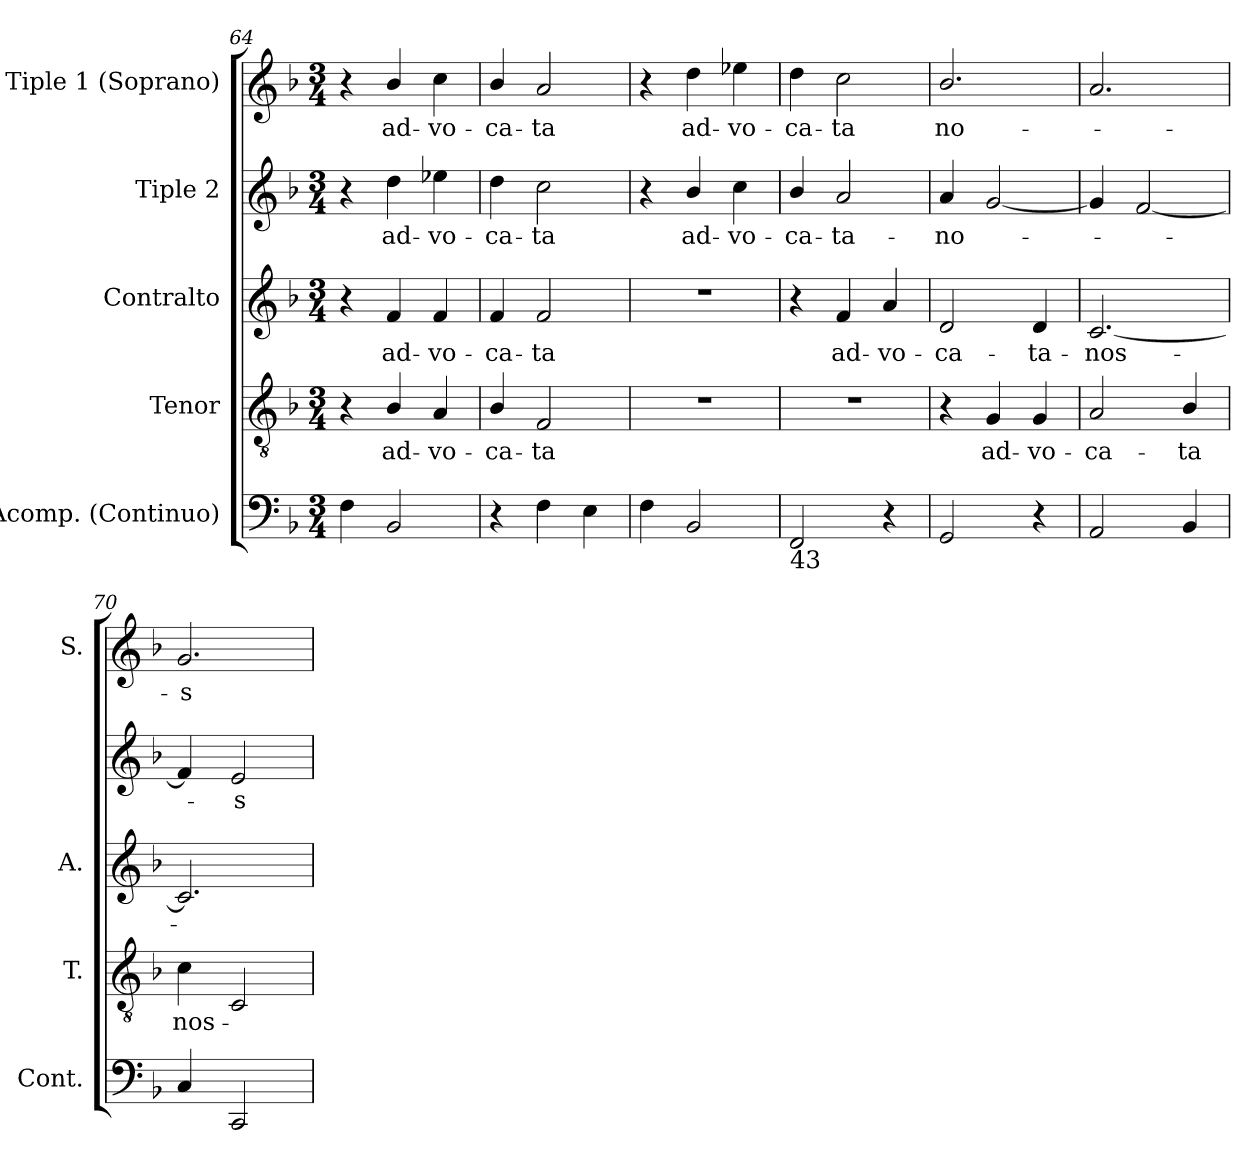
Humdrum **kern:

**kern	**kern	**text	**kern	**text	**kern	**text	**kern	**text
*part5	*part4	*part4	*part3	*part3	*part2	*part2	*part1	*part1
*staff5	*staff4	*staff4	*staff3	*staff3	*staff2	*staff2	*staff1	*staff1
*I"Acomp. (Continuo)	*I"Tenor	*	*I"Contralto	*	*I"Tiple 2	*	*I"Tiple 1 (Soprano)	*
*I'Cont.	*I'T.	*	*I'A.	*	*	*	*I'S.	*
!!LO:LB:g=z
*clefF4	*clefGv2	*	*clefG2	*	*clefG2	*	*clefG2	*
*	*ITrd7c12	*	*	*	*	*	*	*
*k[b-]	*k[b-]	*	*k[b-]	*	*k[b-]	*	*k[b-]	*
*F:	*F:	*	*F:	*	*F:	*	*F:	*
*M3/4	*M3/4	*	*M3/4	*	*M3/4	*	*M3/4	*
=64	=64	=64	=64	=64	=64	=64	=64	=64
4Fi\	4r	.	4r	.	4r	.	4r	.
!	!	!LO:LY:b:color=#000000	!	!	!	!	!	!
!	!	!	!	!LO:LY:b:color=#000000	!	!	!	!
!	!	!	!	!	!	!LO:LY:b:color=#000000	!	!
!	!	!	!	!	!	!	!	!LO:LY:b:color=#000000
2BB-i/	4BB-i/	ad-	4fi/	ad-	4ddi\	ad-	4b-i/	ad-
!	!	!LO:LY:b:color=#000000	!	!	!	!	!	!
!	!	!	!	!LO:LY:b:color=#000000	!	!	!	!
!	!	!	!	!	!	!LO:LY:b:color=#000000	!	!
!	!	!	!	!	!	!	!	!LO:LY:b:color=#000000
.	4AAi/	-vo-	4fi/	-vo-	4ee-Xi\	-vo-	4cci\	-vo-
=65	=65	=65	=65	=65	=65	=65	=65	=65
!	!	!LO:LY:b:color=#000000	!	!	!	!	!	!
!	!	!	!	!LO:LY:b:color=#000000	!	!	!	!
!	!	!	!	!	!	!LO:LY:b:color=#000000	!	!
!	!	!	!	!	!	!	!	!LO:LY:b:color=#000000
4r	4BB-i/	-ca-	4fi/	-ca-	4ddi\	-ca-	4b-i/	-ca-
!	!	!LO:LY:b:color=#000000	!	!	!	!	!	!
!	!	!	!	!LO:LY:b:color=#000000	!	!	!	!
!	!	!	!	!	!	!LO:LY:b:color=#000000	!	!
!	!	!	!	!	!	!	!	!LO:LY:b:color=#000000
4Fi\	2FFi/	-ta	2fi/	-ta	2cci\	-ta	2ai/	-ta
4Ei\	.	.	.	.	.	.	.	.
=66	=66	=66	=66	=66	=66	=66	=66	=66
!	!LO:N:vis=1	!	!LO:N:vis=1	!	!	!	!	!
4Fi\	2.r	.	2.r	.	4r	.	4r	.
!	!	!	!	!	!	!LO:LY:b:color=#000000	!	!
!	!	!	!	!	!	!	!	!LO:LY:b:color=#000000
2BB-i/	.	.	.	.	4b-i/	ad-	4ddi\	ad-
!	!	!	!	!	!	!LO:LY:b:color=#000000	!	!
!	!	!	!	!	!	!	!	!LO:LY:b:color=#000000
.	.	.	.	.	4cci\	-vo-	4ee-Xi\	-vo-
=67	=67	=67	=67	=67	=67	=67	=67	=67
!	!LO:N:vis=1	!	!	!	!	!	!	!
!	!	!	!	!	!	!LO:LY:b:color=#000000	!	!
!LO:TX:b:t=43	!	!	!	!	!	!	!	!
!	!	!	!	!	!	!	!	!LO:LY:b:color=#000000
2FFi/	2.r	.	4r	.	4b-i/	-ca-	4ddi\	-ca-
!	!	!	!	!LO:LY:b:color=#000000	!	!	!	!
!	!	!	!	!	!	!LO:LY:b:color=#000000	!	!
!	!	!	!	!	!	!	!	!LO:LY:b:color=#000000
.	.	.	4fi/	ad-	2ai/	-ta-	2cci\	-ta
!	!	!	!	!LO:LY:b:color=#000000	!	!	!	!
4r	.	.	4ai/	-vo-	.	.	.	.
=68	=68	=68	=68	=68	=68	=68	=68	=68
!	!	!	!	!LO:LY:b:color=#000000	!	!	!	!
!	!	!	!	!	!	!LO:LY:b:color=#000000	!	!
!	!	!	!	!	!	!	!	!LO:LY:b:color=#000000
2GGi/	4r	.	2di/	-ca-	4ai/	-no-	2.b-i/	no-
!	!	!LO:LY:b:color=#000000	!	!	!	!	!	!
.	4GGi/	ad-	.	.	[2gi/	.	.	.
!	!	!LO:LY:b:color=#000000	!	!	!	!	!	!
!	!	!	!	!LO:LY:b:color=#000000	!	!	!	!
4r	4GGi/	-vo-	4di/	-ta-	.	.	.	.
=69	=69	=69	=69	=69	=69	=69	=69	=69
!	!	!LO:LY:b:color=#000000	!	!	!	!	!	!
!	!	!	!	!LO:LY:b:color=#000000	!	!	!	!
2AAi/	2AAi/	-ca-	[2.ci/	-nos-	4gi/]	.	2.ai/	.
.	.	.	.	.	[2fi/	.	.	.
!	!	!LO:LY:b:color=#000000	!	!	!	!	!	!
4BB-i/	4BB-i/	-ta	.	.	.	.	.	.
=70	=70	=70	=70	=70	=70	=70	=70	=70
!	!	!LO:LY:b:color=#000000	!	!	!	!	!	!
!	!	!	!	!	!	!	!	!LO:LY:b:color=#000000
4Ci/	4Ci\	nos-	2.ci/]	.	4fi/]	.	2.gi/	-s-
!	!	!	!	!	!	!LO:LY:b:color=#000000	!	!
2CCi/	2CCi/	.	.	.	2ei/	-s-	.	.
=	=	=	=	=	=	=	=	=
*-	*-	*-	*-	*-	*-	*-	*-	*-
